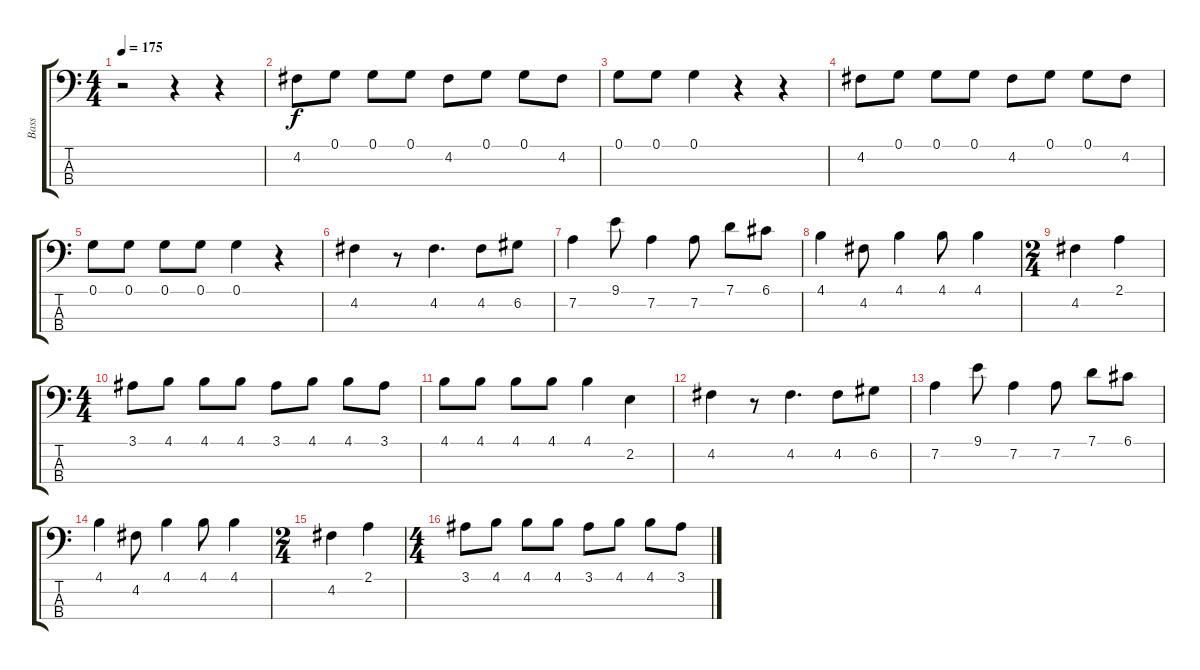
\track ("Bass" "Bass") {instrument electricbassfinger}
\staff {score tabs}
\tuning (G2 D2 A1 E1) {hide}
\ts (4 4)
\tempo 175
\clef f4
\ks c
r.2{dy f instrument electricbassfinger} r.4 r.4 |
4.2.8 0.1.8 0.1.8 0.1.8 4.2.8 0.1.8 0.1.8 4.2.8 |
0.1.8 0.1.8 0.1.4 r.4 r.4 |
4.2.8 0.1.8 0.1.8 0.1.8 4.2.8 0.1.8 0.1.8 4.2.8 |
0.1.8 0.1.8 0.1.8 0.1.8 0.1.4 r.4 |
4.2.4 r.8 4.2.4{d} 4.2.8 6.2.8 |
7.2.4 9.1.8 7.2.4 7.2.8 7.1.8 6.1.8 |
4.1.4 4.2.8 4.1.4 4.1.8 4.1.4 |
\ts (2 4)
4.2.4 2.1.4 |
\ts (4 4)
3.1.8 4.1.8 4.1.8 4.1.8 3.1.8 4.1.8 4.1.8 3.1.8 |
4.1.8 4.1.8 4.1.8 4.1.8 4.1.4 2.2.4 |
4.2.4 r.8 4.2.4{d} 4.2.8 6.2.8 |
7.2.4 9.1.8 7.2.4 7.2.8 7.1.8 6.1.8 |
4.1.4 4.2.8 4.1.4 4.1.8 4.1.4 |
\ts (2 4)
4.2.4 2.1.4 |
\ts (4 4)
3.1.8 4.1.8 4.1.8 4.1.8 3.1.8 4.1.8 4.1.8 3.1.8
